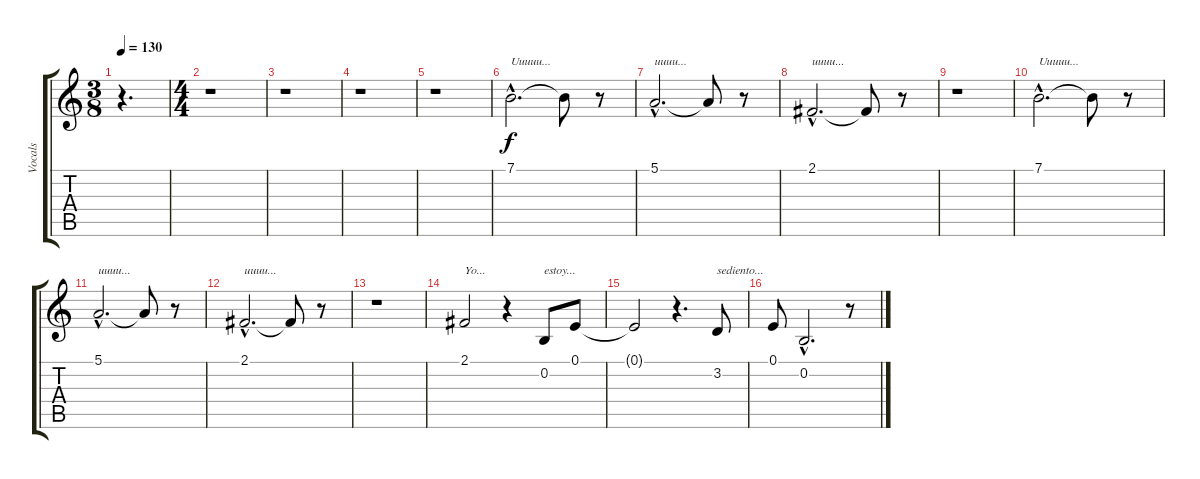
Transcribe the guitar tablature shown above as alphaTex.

\track ("Vocals" "Vocals") {instrument oboe}
\staff {score tabs}
\tuning (E4 B3 G3 D3 A2 E2) {hide}
\ts (3 8)
\tempo 130
\clef g2
\ks c
r.4{d dy f instrument oboe} |
\ts (4 4)
r.1 |
r.1 |
r.1 |
r.1 |
7.1{hac}.2{d txt "Uuuuu..."} 7.1{t}.8 r.8 |
5.1{hac}.2{d txt "uuuu..."} 5.1{t}.8 r.8 |
2.1{hac}.2{d txt "uuuu..."} 2.1{t}.8 r.8 |
r.1 |
7.1{hac}.2{d txt "Uuuuu..."} 7.1{t}.8 r.8 |
5.1{hac}.2{d txt "uuuu..."} 5.1{t}.8 r.8 |
2.1{hac}.2{d txt "uuuu..."} 2.1{t}.8 r.8 |
r.1 |
2.1.2{txt "Yo..."} r.4 0.2.8{txt "estoy..."} 0.1.8 |
0.1{t}.2 r.4{d} 3.2.8{txt "sediento..."} |
0.1.8 0.2{hac}.2{d} r.8
